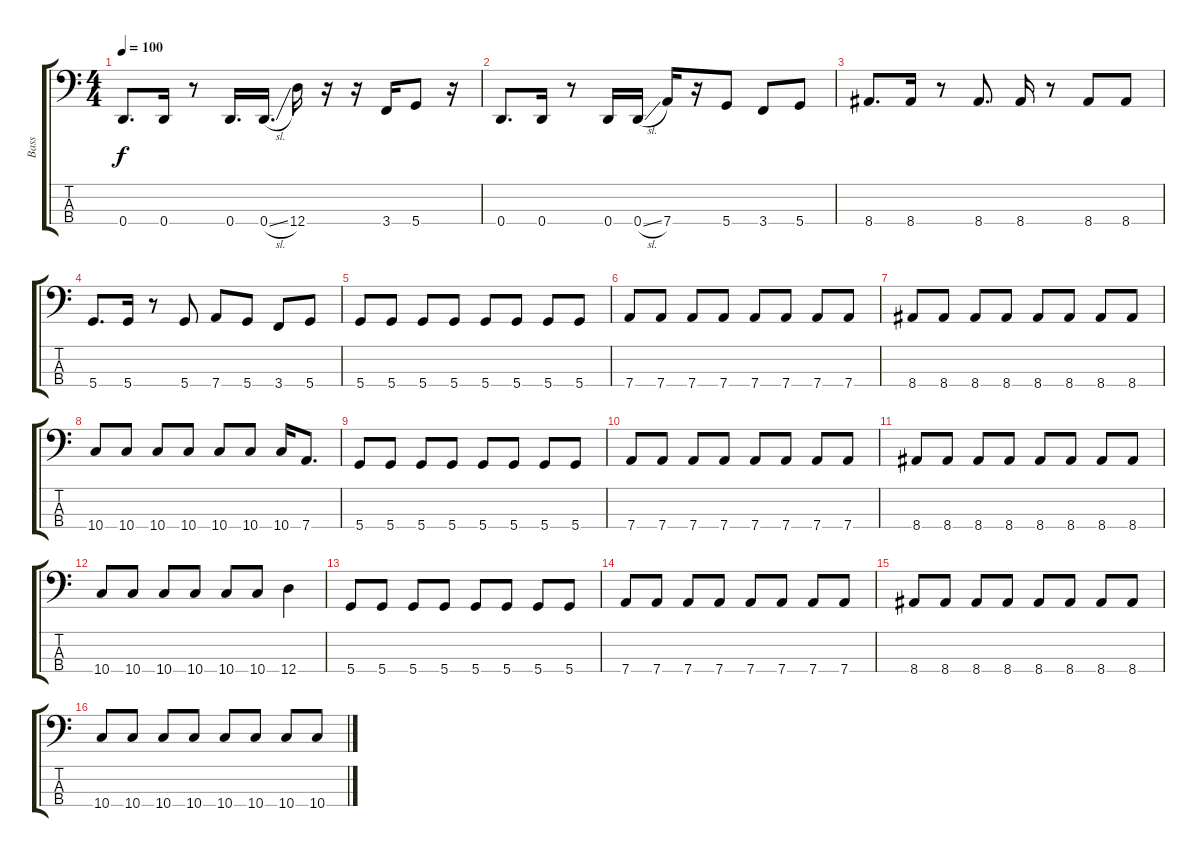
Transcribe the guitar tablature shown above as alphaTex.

\track ("Bass" "Bass") {instrument electricbassfinger}
\staff {score tabs}
\tuning (G2 D2 A1 D1) {hide}
\ts (4 4)
\tempo 100
\clef f4
\ks c
0.4.8{d dy f} 0.4.16 r.8 0.4.16{d} 0.4{sl}.16{d} 12.4.16 r.16 r.16 3.4.16 5.4.8 r.16 |
0.4.8{d} 0.4.16 r.8 0.4.16 0.4{sl}.16 7.4.16 r.16 5.4.8 3.4.8 5.4.8 |
8.4.8{d} 8.4.16 r.8 8.4.8{d} 8.4.16 r.8 8.4.8 8.4.8 |
5.4.8{d} 5.4.16 r.8 5.4.8 7.4.8 5.4.8 3.4.8 5.4.8 |
5.4.8 5.4.8 5.4.8 5.4.8 5.4.8 5.4.8 5.4.8 5.4.8 |
7.4.8 7.4.8 7.4.8 7.4.8 7.4.8 7.4.8 7.4.8 7.4.8 |
8.4.8 8.4.8 8.4.8 8.4.8 8.4.8 8.4.8 8.4.8 8.4.8 |
10.4.8 10.4.8 10.4.8 10.4.8 10.4.8 10.4.8 10.4.16 7.4.8{d} |
5.4.8 5.4.8 5.4.8 5.4.8 5.4.8 5.4.8 5.4.8 5.4.8 |
7.4.8 7.4.8 7.4.8 7.4.8 7.4.8 7.4.8 7.4.8 7.4.8 |
8.4.8 8.4.8 8.4.8 8.4.8 8.4.8 8.4.8 8.4.8 8.4.8 |
10.4.8 10.4.8 10.4.8 10.4.8 10.4.8 10.4.8 12.4.4 |
5.4.8 5.4.8 5.4.8 5.4.8 5.4.8 5.4.8 5.4.8 5.4.8 |
7.4.8 7.4.8 7.4.8 7.4.8 7.4.8 7.4.8 7.4.8 7.4.8 |
8.4.8 8.4.8 8.4.8 8.4.8 8.4.8 8.4.8 8.4.8 8.4.8 |
10.4.8 10.4.8 10.4.8 10.4.8 10.4.8 10.4.8 10.4.8 10.4.8
